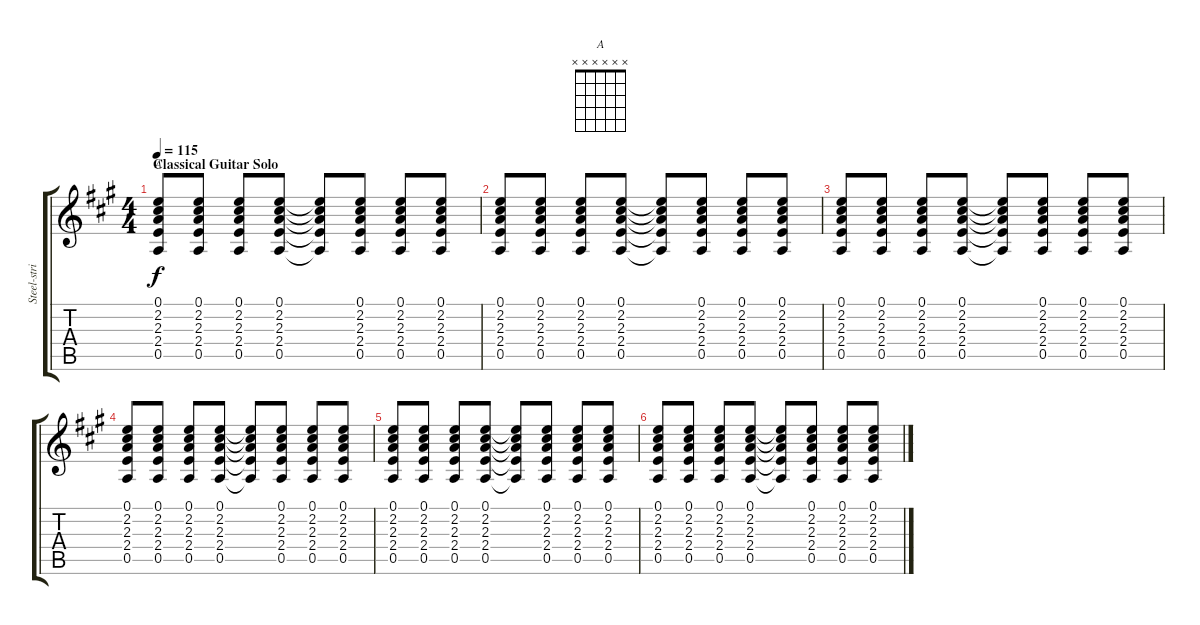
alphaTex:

\track ("Steel-stringed guitar" "Steel-stri") {instrument acousticguitarsteel}
\staff {score tabs}
\tuning (E4 B3 G3 D3 A2 E2) {hide}
\chord ("A" x x x x x x)
\ts (4 4)
\section ("" "Classical Guitar Solo")
\tempo 115
\clef g2
\ks a
(0.1 2.2 2.3 2.4 0.5).8{ch "A" dy f instrument acousticguitarsteel} (0.1 2.2 2.3 2.4 0.5).8 (0.1 2.2 2.3 2.4 0.5).8 (0.1 2.2 2.3 2.4 0.5).8 (0.1{t} 2.2{t} 2.3{t} 2.4{t} 0.5{t}).8 (0.1 2.2 2.3 2.4 0.5).8 (0.1 2.2 2.3 2.4 0.5).8 (0.1 2.2 2.3 2.4 0.5).8 |
(0.1 2.2 2.3 2.4 0.5).8 (0.1 2.2 2.3 2.4 0.5).8 (0.1 2.2 2.3 2.4 0.5).8 (0.1 2.2 2.3 2.4 0.5).8 (0.1{t} 2.2{t} 2.3{t} 2.4{t} 0.5{t}).8 (0.1 2.2 2.3 2.4 0.5).8 (0.1 2.2 2.3 2.4 0.5).8 (0.1 2.2 2.3 2.4 0.5).8 |
(0.1 2.2 2.3 2.4 0.5).8 (0.1 2.2 2.3 2.4 0.5).8 (0.1 2.2 2.3 2.4 0.5).8 (0.1 2.2 2.3 2.4 0.5).8 (0.1{t} 2.2{t} 2.3{t} 2.4{t} 0.5{t}).8 (0.1 2.2 2.3 2.4 0.5).8 (0.1 2.2 2.3 2.4 0.5).8 (0.1 2.2 2.3 2.4 0.5).8 |
(0.1 2.2 2.3 2.4 0.5).8 (0.1 2.2 2.3 2.4 0.5).8 (0.1 2.2 2.3 2.4 0.5).8 (0.1 2.2 2.3 2.4 0.5).8 (0.1{t} 2.2{t} 2.3{t} 2.4{t} 0.5{t}).8 (0.1 2.2 2.3 2.4 0.5).8 (0.1 2.2 2.3 2.4 0.5).8 (0.1 2.2 2.3 2.4 0.5).8 |
(0.1 2.2 2.3 2.4 0.5).8 (0.1 2.2 2.3 2.4 0.5).8 (0.1 2.2 2.3 2.4 0.5).8 (0.1 2.2 2.3 2.4 0.5).8 (0.1{t} 2.2{t} 2.3{t} 2.4{t} 0.5{t}).8 (0.1 2.2 2.3 2.4 0.5).8 (0.1 2.2 2.3 2.4 0.5).8 (0.1 2.2 2.3 2.4 0.5).8 |
(0.1 2.2 2.3 2.4 0.5).8 (0.1 2.2 2.3 2.4 0.5).8 (0.1 2.2 2.3 2.4 0.5).8 (0.1 2.2 2.3 2.4 0.5).8 (0.1{t} 2.2{t} 2.3{t} 2.4{t} 0.5{t}).8 (0.1 2.2 2.3 2.4 0.5).8 (0.1 2.2 2.3 2.4 0.5).8 (0.1 2.2 2.3 2.4 0.5).8
